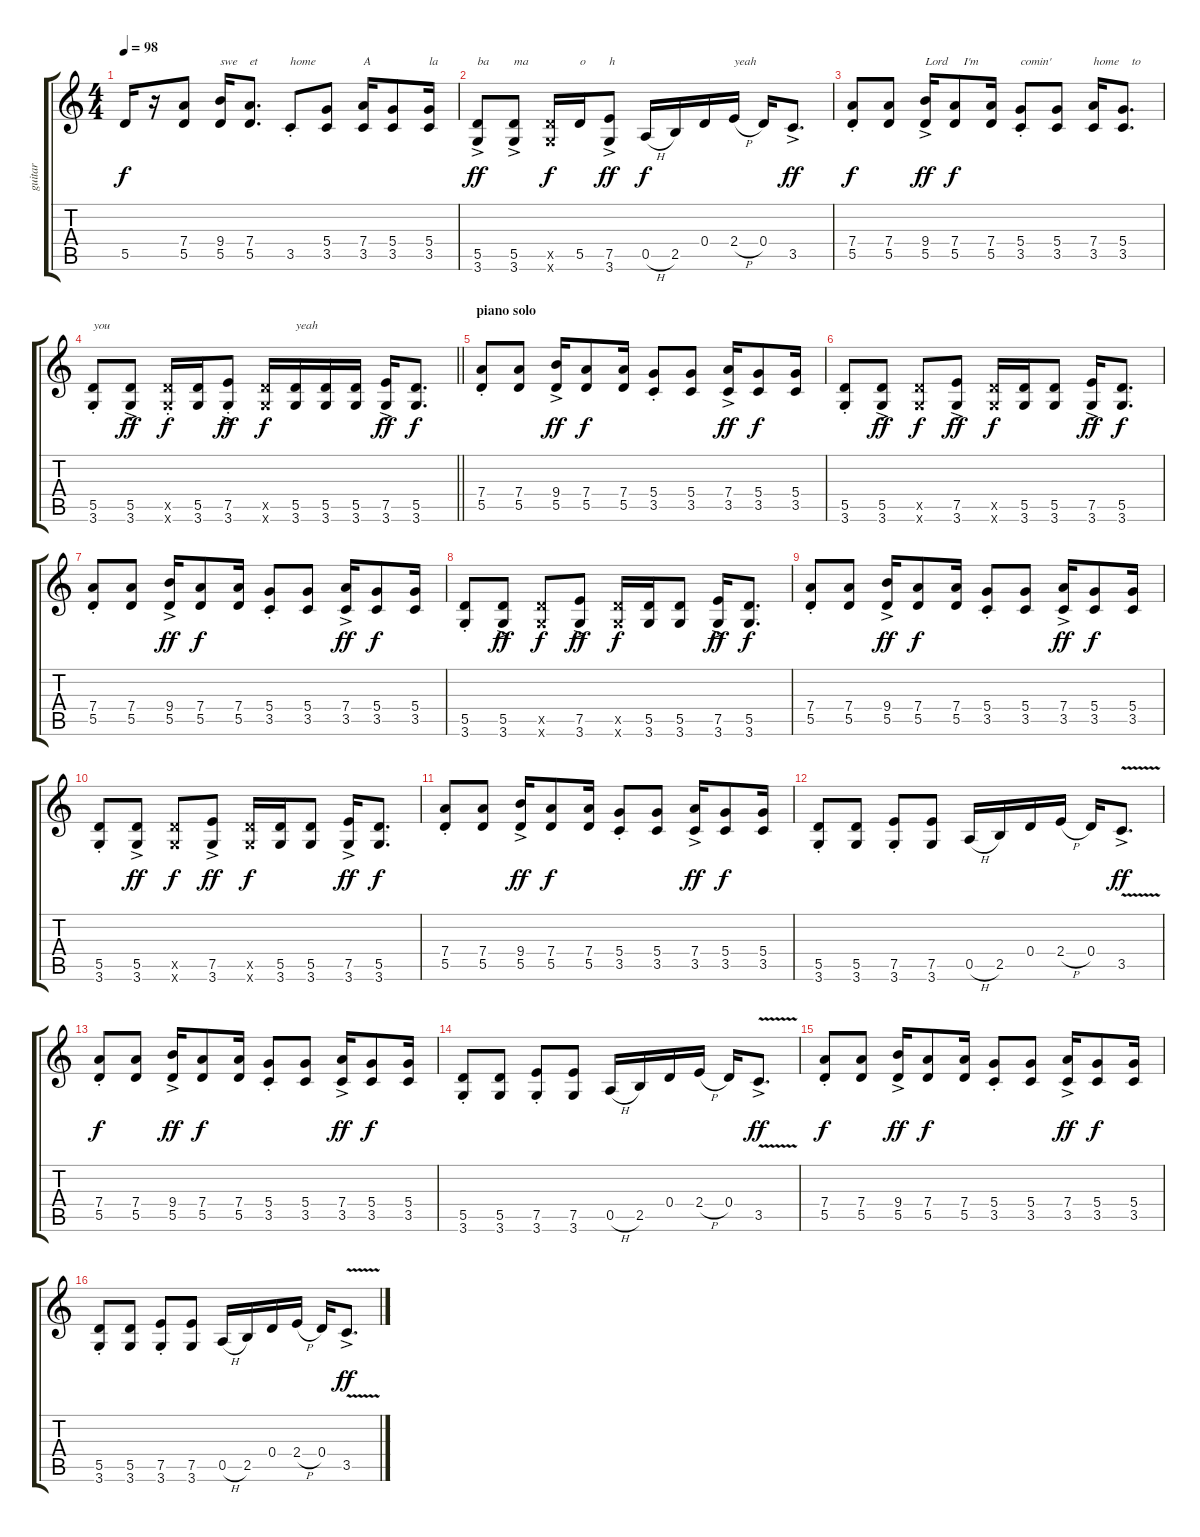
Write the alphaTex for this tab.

\track ("guitar" "guitar") {instrument electricguitarclean}
\staff {score tabs}
\tuning (E4 B3 G3 D3 A2 E2) {hide}
\ts (4 4)
\tempo 98
\clef g2
\ks c
5.5.16{dy f} r.16 (7.4 5.5).8 (9.4 5.5).16{txt "swe"} (7.4 5.5).8{d txt "et"} 3.5{st}.8{txt "home"} (5.4 3.5).8 (7.4 3.5).16{txt "A"} (5.4 3.5).8 (5.4 3.5).16{txt "la"} |
(5.5{ac} 3.6{ac}).8{txt "ba" dy ff} (5.5{ac} 3.6{ac}).8{txt "ma"} (5.5{x} 3.6{x}).16{dy f} 5.5.16{txt "o"} (7.5{ac} 3.6{ac}).8{txt "h" dy ff} 0.5{h}.16{dy f} 2.5.16 0.4.16 2.4{h}.16{txt "yeah"} 0.4.16 3.5{ac}.8{d dy ff} |
(7.4{st} 5.5{st}).8{dy f} (7.4 5.5).8 (9.4{ac} 5.5{ac}).16{txt "Lord" dy ff} (7.4 5.5).8{txt "   I'm" dy f} (7.4 5.5).16 (5.4{st} 3.5{st}).8{txt "comin'"} (5.4 3.5).8 (7.4 3.5).16{txt "home"} (5.4 3.5).8{d txt "   to"} |
\barLineRight lightlight
(5.5 3.6{st}).8{txt "you"} (5.5{ac} 3.6{ac}).8{dy ff} (5.5{st x} 3.6{st x}).16{dy f} (5.5 3.6).16 (7.5{ac st} 3.6{ac st}).8{dy ff} (5.5{x} 3.6{x}).16{dy f} (5.5 3.6).16{txt "yeah"} (5.5 3.6).16 (5.5 3.6).16 (7.5{ac} 3.6{ac}).16{dy ff} (5.5 3.6).8{d dy f} |
\section ("" "piano solo")
(7.4{st} 5.5{st}).8 (7.4 5.5).8 (9.4{ac} 5.5{ac}).16{dy ff} (7.4 5.5).8{dy f} (7.4 5.5).16 (5.4{st} 3.5{st}).8 (5.4 3.5).8 (7.4{ac} 3.5{ac}).16{dy ff} (5.4 3.5).8{dy f} (5.4 3.5).16 |
(5.5{st} 3.6{st}).8 (5.5{ac} 3.6{ac}).8{dy ff} (5.5{x} 3.6{x}).8{dy f} (7.5{ac} 3.6{ac}).8{dy ff} (5.5{x} 3.6{x}).16{dy f} (5.5 3.6).16 (5.5 3.6).8 (7.5{ac} 3.6{ac}).16{dy ff} (5.5 3.6).8{d dy f} |
(7.4{st} 5.5{st}).8 (7.4 5.5).8 (9.4{ac} 5.5{ac}).16{dy ff} (7.4 5.5).8{dy f} (7.4 5.5).16 (5.4{st} 3.5{st}).8 (5.4 3.5).8 (7.4{ac} 3.5{ac}).16{dy ff} (5.4 3.5).8{dy f} (5.4 3.5).16 |
(5.5{st} 3.6{st}).8 (5.5{ac} 3.6{ac}).8{dy ff} (5.5{x} 3.6{x}).8{dy f} (7.5{ac} 3.6{ac}).8{dy ff} (5.5{x} 3.6{x}).16{dy f} (5.5 3.6).16 (5.5 3.6).8 (7.5{ac} 3.6{ac}).16{dy ff} (5.5 3.6).8{d dy f} |
(7.4{st} 5.5{st}).8 (7.4 5.5).8 (9.4{ac} 5.5{ac}).16{dy ff} (7.4 5.5).8{dy f} (7.4 5.5).16 (5.4{st} 3.5{st}).8 (5.4 3.5).8 (7.4{ac} 3.5{ac}).16{dy ff} (5.4 3.5).8{dy f} (5.4 3.5).16 |
(5.5{st} 3.6{st}).8 (5.5{ac} 3.6{ac}).8{dy ff} (5.5{x} 3.6{x}).8{dy f} (7.5{ac} 3.6{ac}).8{dy ff} (5.5{x} 3.6{x}).16{dy f} (5.5 3.6).16 (5.5 3.6).8 (7.5{ac} 3.6{ac}).16{dy ff} (5.5 3.6).8{d dy f} |
(7.4{st} 5.5{st}).8 (7.4 5.5).8 (9.4{ac} 5.5{ac}).16{dy ff} (7.4 5.5).8{dy f} (7.4 5.5).16 (5.4{st} 3.5{st}).8 (5.4 3.5).8 (7.4{ac} 3.5{ac}).16{dy ff} (5.4 3.5).8{dy f} (5.4 3.5).16 |
(5.5{st} 3.6{st}).8 (5.5 3.6).8 (7.5{st} 3.6{st}).8 (7.5 3.6).8 0.5{h}.16 2.5.16 0.4.16 2.4{h}.16 0.4.16 3.5{v ac}.8{d dy ff} |
(7.4{st} 5.5{st}).8{dy f} (7.4 5.5).8 (9.4{ac} 5.5{ac}).16{dy ff} (7.4 5.5).8{dy f} (7.4 5.5).16 (5.4{st} 3.5{st}).8 (5.4 3.5).8 (7.4{ac} 3.5{ac}).16{dy ff} (5.4 3.5).8{dy f} (5.4 3.5).16 |
(5.5{st} 3.6{st}).8 (5.5 3.6).8 (7.5{st} 3.6{st}).8 (7.5 3.6).8 0.5{h}.16 2.5.16 0.4.16 2.4{h}.16 0.4.16 3.5{v ac}.8{d dy ff} |
(7.4{st} 5.5{st}).8{dy f} (7.4 5.5).8 (9.4{ac} 5.5{ac}).16{dy ff} (7.4 5.5).8{dy f} (7.4 5.5).16 (5.4{st} 3.5{st}).8 (5.4 3.5).8 (7.4{ac} 3.5{ac}).16{dy ff} (5.4 3.5).8{dy f} (5.4 3.5).16 |
(5.5{st} 3.6{st}).8 (5.5 3.6).8 (7.5{st} 3.6{st}).8 (7.5 3.6).8 0.5{h}.16 2.5.16 0.4.16 2.4{h}.16 0.4.16 3.5{v ac}.8{d dy ff}
